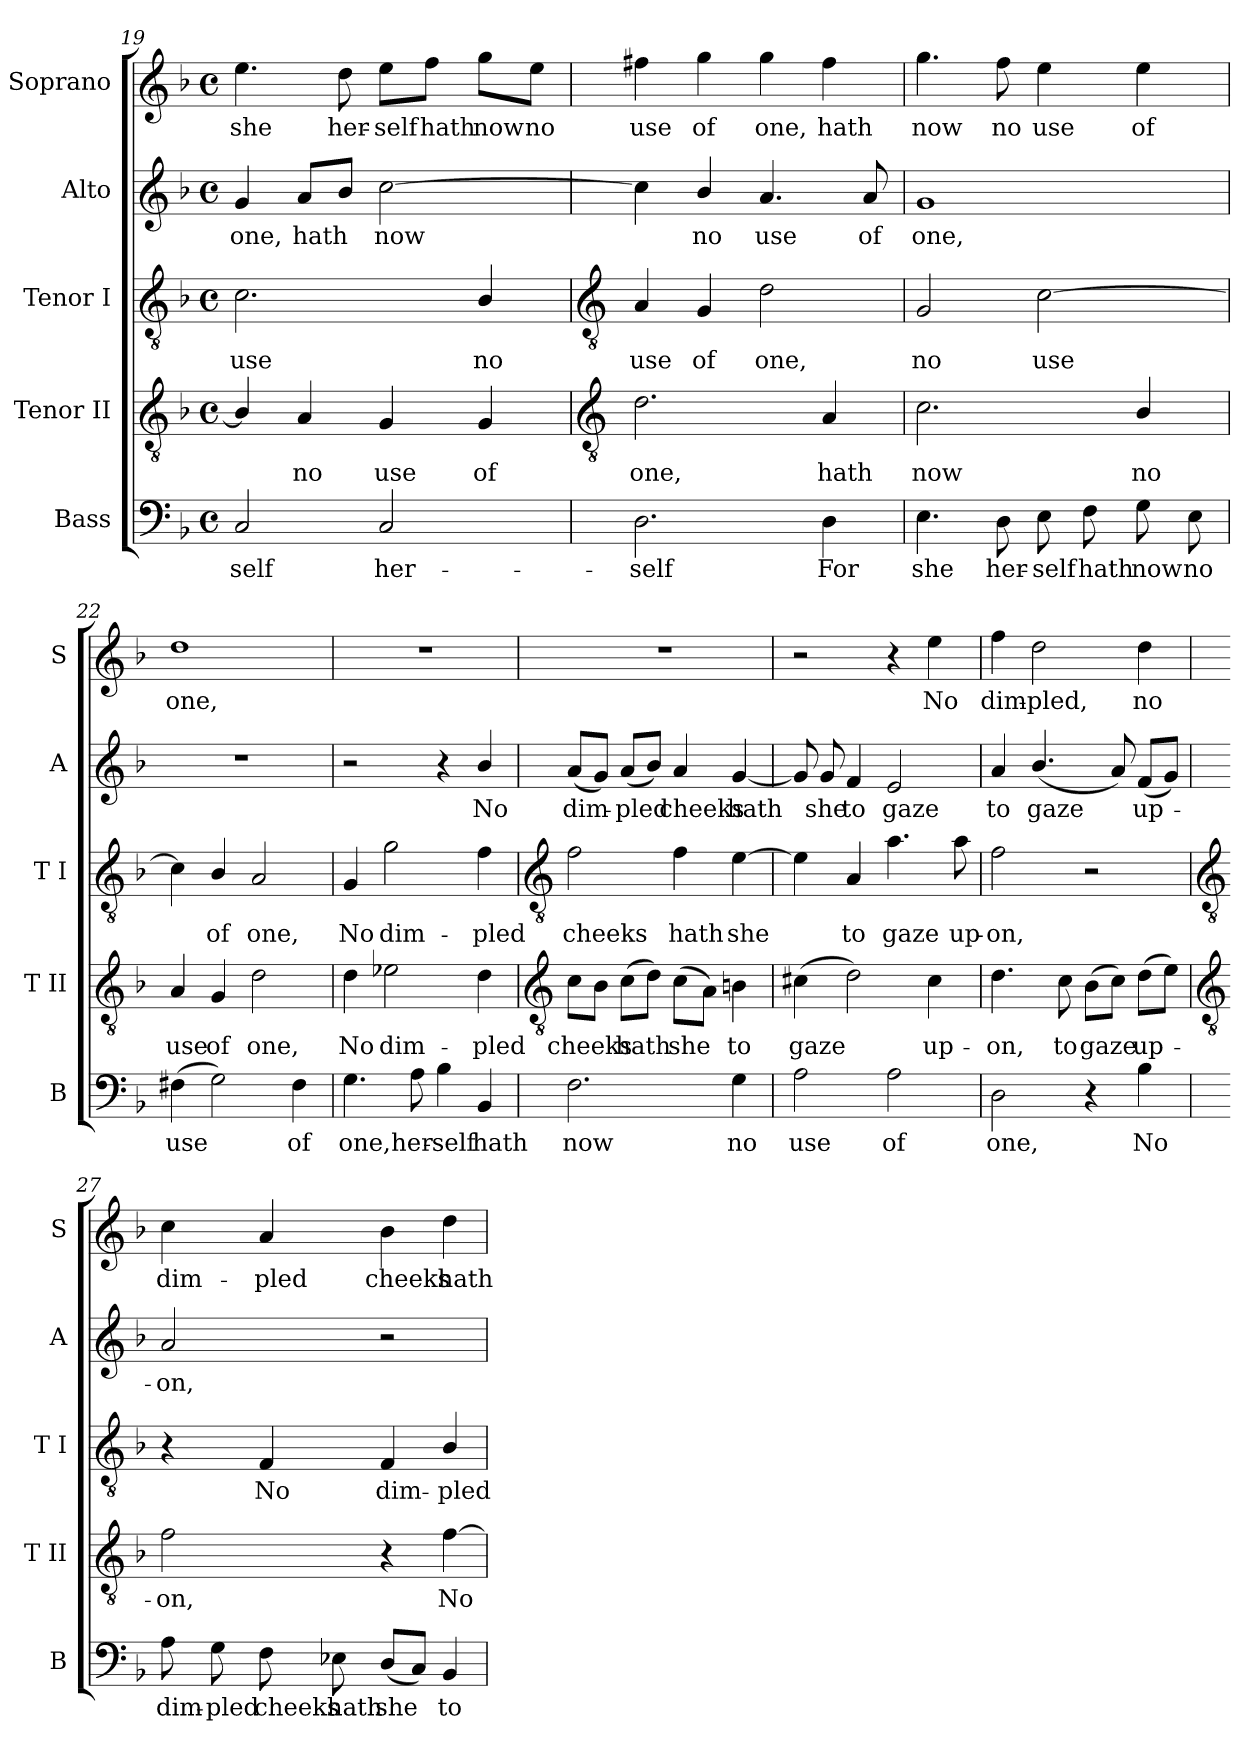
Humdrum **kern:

**kern	**text	**kern	**text	**kern	**text	**kern	**text	**kern	**text
*part5	*part5	*part4	*part4	*part3	*part3	*part2	*part2	*part1	*part1
*staff5	*staff5	*staff4	*staff4	*staff3	*staff3	*staff2	*staff2	*staff1	*staff1
*I"Bass	*	*I"Tenor II	*	*I"Tenor I	*	*I"Alto	*	*I"Soprano	*
*I'B	*	*I'T II	*	*I'T I	*	*I'A	*	*I'S	*
*clefF4	*	*clefGv2	*	*clefGv2	*	*clefG2	*	*clefG2	*
*k[b-]	*	*k[b-]	*	*k[b-]	*	*k[b-]	*	*k[b-]	*
*F:	*	*F:	*	*F:	*	*F:	*	*F:	*
*M4/4	*	*M4/4	*	*M4/4	*	*M4/4	*	*M4/4	*
*met(c)	*	*met(c)	*	*met(c)	*	*met(c)	*	*met(c)	*
=19	=19	=19	=19	=19	=19	=19	=19	=19	=19
!	!LO:LY:b	!	!	!	!LO:LY:b	!	!LO:LY:b	!	!LO:LY:b
2C	-self	4B-/]	.	2.c	use	4g	one,	4.ee	she
!	!	!	!LO:LY:b	!	!	!	!LO:LY:b	!	!
.	.	4A	no	.	.	8aL	hath	.	.
!	!	!	!	!	!	!	!	!	!LO:LY:b
.	.	.	.	.	.	8b-J	.	8dd	her-
!	!LO:LY:b	!	!LO:LY:b	!	!	!	!LO:LY:b	!	!LO:LY:b
2C	her-	4G	use	.	.	[2cc	now	8ee\L	-self
!	!	!	!	!	!	!	!	!	!LO:LY:b
.	.	.	.	.	.	.	.	8ff\J	hath
!	!	!	!LO:LY:b	!	!LO:LY:b	!	!	!	!LO:LY:b
.	.	4G	of	4B-/	no	.	.	8gg\L	now
!	!	!	!	!	!	!	!	!	!LO:LY:b
.	.	.	.	.	.	.	.	8ee\J	no
!!LO:LB:g=z
=20	=20	=20	=20	=20	=20	=20	=20	=20	=20
*	*	*clefGv2	*	*clefGv2	*	*	*	*	*
!	!LO:LY:b	!	!LO:LY:b	!	!LO:LY:b	!	!	!	!LO:LY:b
2.D	-self	2.d	one,	4A	use	4cc]	.	4ff#X	use
!	!	!	!	!	!LO:LY:b	!	!LO:LY:b	!	!LO:LY:b
.	.	.	.	4G	of	4b-/	no	4gg	of
!	!	!	!	!	!LO:LY:b	!	!LO:LY:b	!	!LO:LY:b
.	.	.	.	2d	one,	4.a	use	4gg	one,
!	!LO:LY:b	!	!LO:LY:b	!	!	!	!	!	!LO:LY:b
4D	For	4A	hath	.	.	.	.	4ff#	hath
!	!	!	!	!	!	!	!LO:LY:b	!	!
.	.	.	.	.	.	8a	of	.	.
=21	=21	=21	=21	=21	=21	=21	=21	=21	=21
!	!LO:LY:b	!	!LO:LY:b	!	!LO:LY:b	!	!LO:LY:b	!	!LO:LY:b
4.E	she	2.c	now	2G	no	1g	one,	4.gg	now
!	!LO:LY:b	!	!	!	!	!	!	!	!LO:LY:b
8D	her-	.	.	.	.	.	.	8ff	no
!	!LO:LY:b	!	!	!	!LO:LY:b	!	!	!	!LO:LY:b
8E	-self	.	.	[2c	use	.	.	4ee	use
!	!LO:LY:b	!	!	!	!	!	!	!	!
8F	hath	.	.	.	.	.	.	.	.
!	!LO:LY:b	!	!LO:LY:b	!	!	!	!	!	!LO:LY:b
8G	now	4B-/	no	.	.	.	.	4ee	of
!	!LO:LY:b	!	!	!	!	!	!	!	!
8E	no	.	.	.	.	.	.	.	.
=22	=22	=22	=22	=22	=22	=22	=22	=22	=22
!	!LO:LY:b	!	!LO:LY:b	!	!	!	!	!	!LO:LY:b
(>4F#X	use	4A	use	4c]	.	1r	.	1dd	one,
!	!	!	!LO:LY:b	!	!LO:LY:b	!	!	!	!
2G)	.	4G	of	4B-/	of	.	.	.	.
!	!	!	!LO:LY:b	!	!LO:LY:b	!	!	!	!
.	.	2d	one,	2A	one,	.	.	.	.
!	!LO:LY:b	!	!	!	!	!	!	!	!
4F#	of	.	.	.	.	.	.	.	.
=23	=23	=23	=23	=23	=23	=23	=23	=23	=23
!	!LO:LY:b	!	!LO:LY:b	!	!LO:LY:b	!	!	!	!
4.G	one,	4d	No	4G	No	2r	.	1r	.
!	!	!	!LO:LY:b	!	!LO:LY:b	!	!	!	!
.	.	2e-X	dim-	2g	dim-	.	.	.	.
!	!LO:LY:b	!	!	!	!	!	!	!	!
8A	her-	.	.	.	.	.	.	.	.
!	!LO:LY:b	!	!	!	!	!	!	!	!
4B-	-self	.	.	.	.	4r	.	.	.
!	!LO:LY:b	!	!LO:LY:b	!	!LO:LY:b	!	!LO:LY:b	!	!
4BB-	hath	4d	-pled	4f	-pled	4b-/	No	.	.
!!LO:LB:g=z
=24	=24	=24	=24	=24	=24	=24	=24	=24	=24
*	*	*clefGv2	*	*clefGv2	*	*	*	*	*
!	!LO:LY:b	!	!LO:LY:b	!	!LO:LY:b	!	!LO:LY:b	!	!
2.F	now	8cL	cheeks	2f	cheeks	(<8aL	dim-	1r	.
.	.	8B-J	.	.	.	8gJ)	.	.	.
!	!	!	!LO:LY:b	!	!	!	!LO:LY:b	!	!
.	.	(>8cL	hath	.	.	(<8aL	pled	.	.
.	.	8dJ)	.	.	.	8b-J)	.	.	.
!	!	!	!LO:LY:b	!	!LO:LY:b	!	!LO:LY:b	!	!
.	.	(>8cL	she	4f	hath	4a	cheeks	.	.
.	.	8AJ)	.	.	.	.	.	.	.
!	!LO:LY:b	!	!LO:LY:b	!	!LO:LY:b	!	!LO:LY:b	!	!
4G	no	4Bn	to	[4e	she	[4g	hath	.	.
=25	=25	=25	=25	=25	=25	=25	=25	=25	=25
!	!LO:LY:b	!	!LO:LY:b	!	!	!	!	!	!
2A	use	(>4c#X	gaze	4e]	.	8g]	.	2r	.
!	!	!	!	!	!	!	!LO:LY:b	!	!
.	.	.	.	.	.	8g	she	.	.
!	!	!	!	!	!LO:LY:b	!	!LO:LY:b	!	!
.	.	2d)	.	4A	to	4f	to	.	.
!	!LO:LY:b	!	!	!	!LO:LY:b	!	!LO:LY:b	!	!
2A	of	.	.	4.a	gaze	2e	gaze	4r	.
!	!	!	!LO:LY:b	!	!	!	!	!	!LO:LY:b
.	.	4c#	up-	.	.	.	.	4ee	No
!	!	!	!	!	!LO:LY:b	!	!	!	!
.	.	.	.	8a	up-	.	.	.	.
=26	=26	=26	=26	=26	=26	=26	=26	=26	=26
!	!LO:LY:b	!	!LO:LY:b	!	!LO:LY:b	!	!LO:LY:b	!	!LO:LY:b
2D	one,	4.d	-on,	2f	-on,	4a	to	4ff	dim-
!	!	!	!	!	!	!	!LO:LY:b	!	!LO:LY:b
.	.	.	.	.	.	(<4.b-/	gaze	2dd	-pled,
!	!	!	!LO:LY:b	!	!	!	!	!	!
.	.	8c	to	.	.	.	.	.	.
!	!	!	!LO:LY:b	!	!	!	!	!	!
4r	.	(>8B-L	gaze	2r	.	.	.	.	.
.	.	8cJ)	.	.	.	8a)	.	.	.
!	!LO:LY:b	!	!LO:LY:b	!	!	!	!LO:LY:b	!	!LO:LY:b
4B-	No	(>8dL	up-	.	.	(<8fL	up-	4dd	no
.	.	8eJ)	.	.	.	8gJ)	.	.	.
!!LO:LB:g=z
=27	=27	=27	=27	=27	=27	=27	=27	=27	=27
*	*	*clefGv2	*	*clefGv2	*	*	*	*	*
!	!LO:LY:b	!	!LO:LY:b	!	!	!	!LO:LY:b	!	!LO:LY:b
8A	dim-	2f	on,	4r	.	2a	on,	4cc	dim-
!	!LO:LY:b	!	!	!	!	!	!	!	!
8G	-pled	.	.	.	.	.	.	.	.
!	!LO:LY:b	!	!	!	!LO:LY:b	!	!	!	!LO:LY:b
8F	cheeks	.	.	4F	No	.	.	4a	-pled
!	!LO:LY:b	!	!	!	!	!	!	!	!
8E-X	hath	.	.	.	.	.	.	.	.
!	!LO:LY:b	!	!	!	!LO:LY:b	!	!	!	!LO:LY:b
(<8DL	she	4r	.	4F	dim-	2r	.	4b-	cheeks
8CJ)	.	.	.	.	.	.	.	.	.
!	!LO:LY:b	!	!LO:LY:b	!	!LO:LY:b	!	!	!	!LO:LY:b
4BB-	to	[4f	No	4B-/	-pled	.	.	4dd	hath
=	=	=	=	=	=	=	=	=	=
*-	*-	*-	*-	*-	*-	*-	*-	*-	*-
